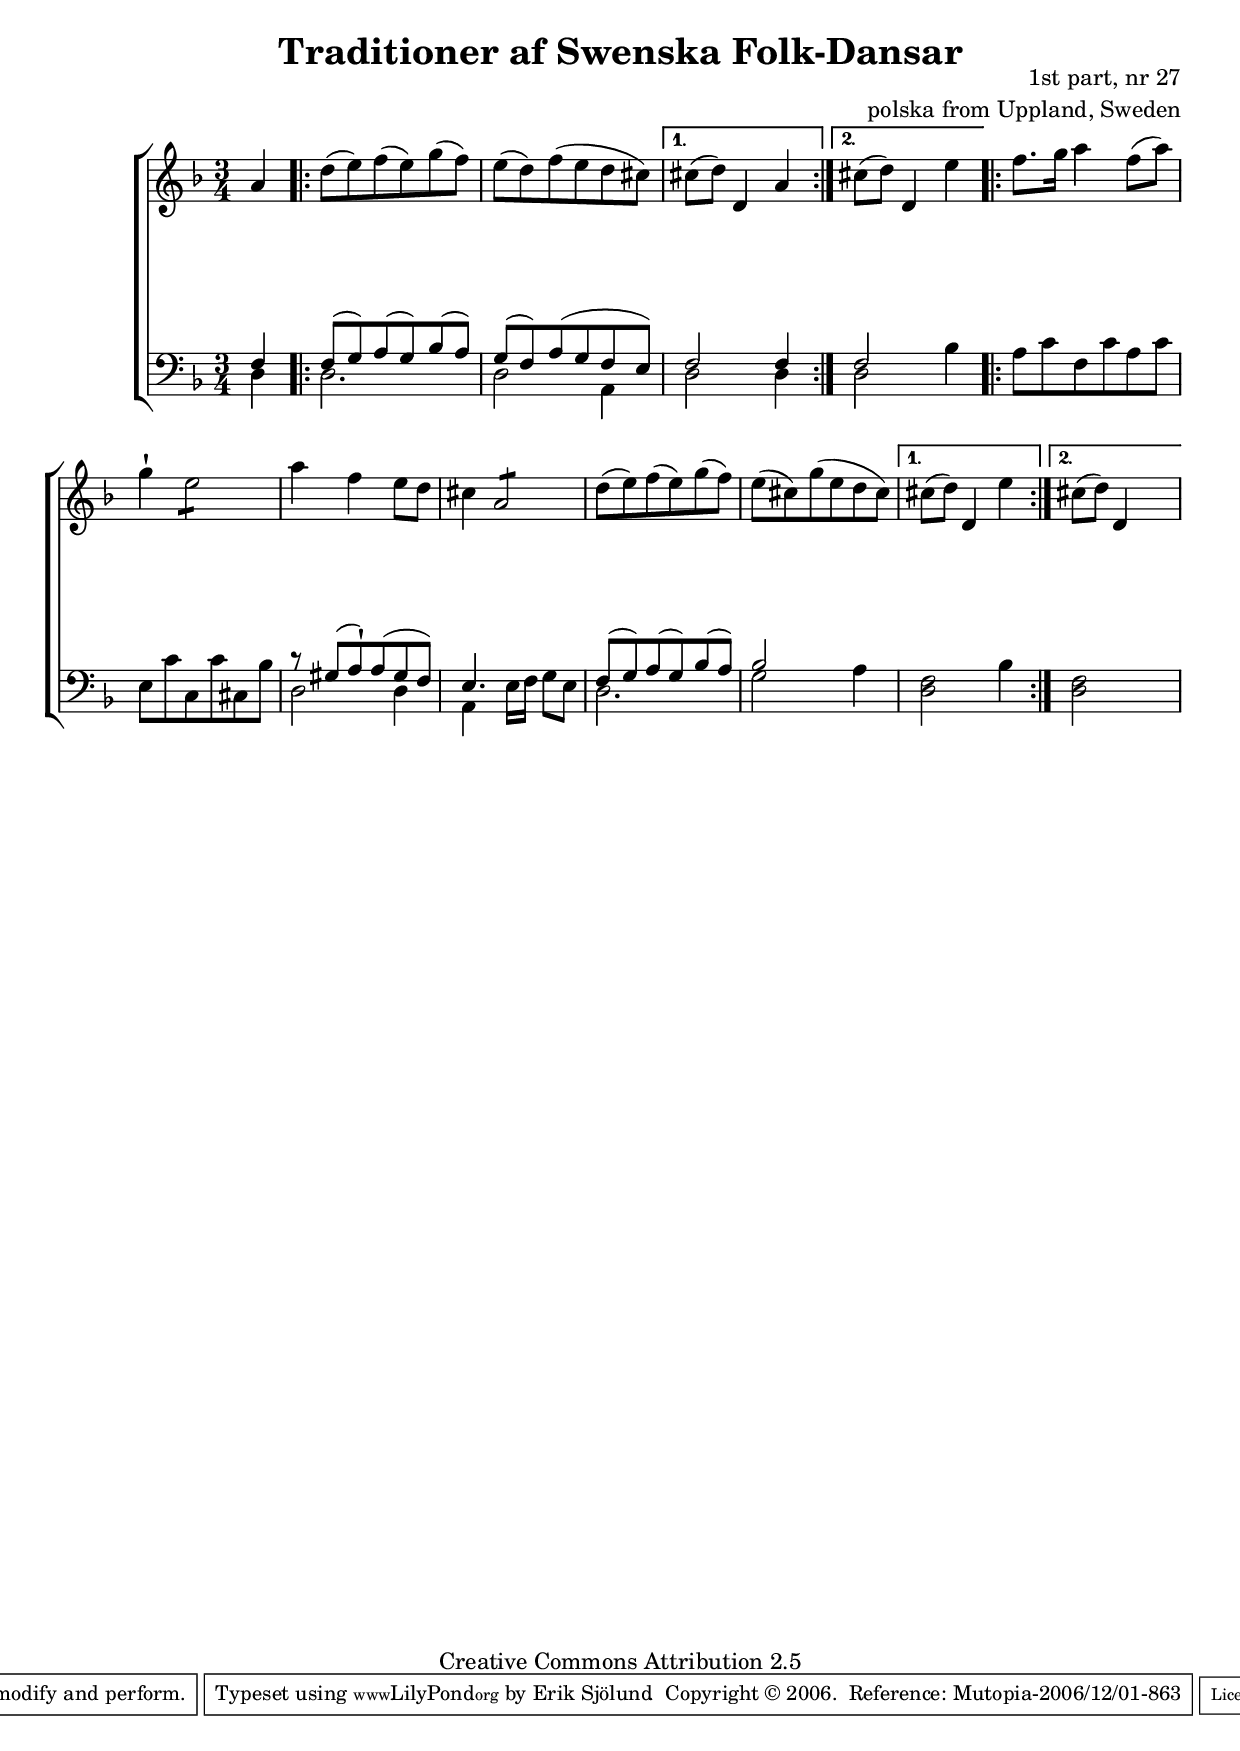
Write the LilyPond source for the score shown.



\header {
    title = "Traditioner af Swenska Folk-Dansar"
    opus = \markup {
         \column  {
          \right-align  "1st part, nr 27"
   \right-align "polska from Uppland, Sweden" 
}
 } 
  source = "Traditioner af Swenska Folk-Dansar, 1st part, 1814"



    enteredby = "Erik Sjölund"
				% mutopia headers.

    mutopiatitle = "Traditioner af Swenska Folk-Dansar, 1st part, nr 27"

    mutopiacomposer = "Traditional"
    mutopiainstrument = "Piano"
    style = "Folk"
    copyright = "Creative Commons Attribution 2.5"
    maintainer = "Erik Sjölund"
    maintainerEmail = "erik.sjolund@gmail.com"




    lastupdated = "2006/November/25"
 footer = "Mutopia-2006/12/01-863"
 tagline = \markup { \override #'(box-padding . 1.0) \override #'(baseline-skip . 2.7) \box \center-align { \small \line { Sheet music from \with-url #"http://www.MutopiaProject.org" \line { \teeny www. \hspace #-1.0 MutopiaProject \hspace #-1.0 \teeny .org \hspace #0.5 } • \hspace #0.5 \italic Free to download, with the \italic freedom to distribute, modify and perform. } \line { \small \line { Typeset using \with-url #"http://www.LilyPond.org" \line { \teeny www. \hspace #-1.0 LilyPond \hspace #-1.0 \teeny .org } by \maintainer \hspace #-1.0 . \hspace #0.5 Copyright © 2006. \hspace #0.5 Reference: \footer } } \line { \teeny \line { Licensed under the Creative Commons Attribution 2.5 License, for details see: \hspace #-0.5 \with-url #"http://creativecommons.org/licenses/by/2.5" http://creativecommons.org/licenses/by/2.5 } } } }
  }




     \version "2.8.5"









global={
  \key d \minor
  \time 3/4
}
    
upper = {
  \global
\partial 4 a'4
  \repeat volta 2 
{
	d''8( e'') f''( e'') g''( f'') |
	e''( d'') f''( e'' d'' cis'') |

  }
\alternative { {
	cis''8( d'') d'4 a' |
} {
	cis''8( d'') d'4 e'' |
} }
  \repeat volta 2 
{

	f''8. g''16 a''4 f''8( a'') |
%5
	g''4 \staccatissimo \repeat "tremolo" 4 e''8 |
	a''4 f'' e''8 d'' |
	cis''4 \repeat "tremolo" 4 a'8  |
	d''8( e'') f''( e'') g''( f'') |
	e''( cis'') g''( e'' d'' cis'') |
%10


  }
\alternative { {

	cis''8( d'') d'4 e''4

} {
	cis''8( d'') d'4 s4
} }


}

lower = {
  \global \clef bass
\partial 4 << { f4 } \\ { d4 } >> 
  \repeat volta 2 
{

<< {	f8( g) a( g) bes( a) |
	g( f) a( g f e) } \\ { d2. d2 a,4  } >> 
  }
\alternative { {
	<< { f2 } \\ { d2 } >> << { f4 } \\ { d4 } >>  
} {
	<< { f2 } \\ { d2 } >>   bes4 
} }
  \repeat volta 2 
{

	a8 c' f c' a c' |
%5
	e c' c c' cis bes |
<< {	r gis( a \staccatissimo) a( gis f) |
	e4. } \\ { d2 d4 a,4 } >> e16 f g8 e |
<<	{ f( g) a( g) bes( a) bes2 } \\ { d2. g2 } >> 
	 a4 |
%10


  }
\alternative { {
	<d f>2 bes4 
} {
	<d f>2 s4
} }
}
    
dynamics = { 
\partial 4 s4
  \repeat volta 2 { s2.*2 }
\alternative { {
s2.
} {
s2.
} }
  \repeat volta 2 { s2.*6 }
\alternative { {
s2.
} {
s2.
} }

}
  



\score {
  \new PianoStaff \with{systemStartDelimiter = #'SystemStartBracket } <<
    \new Staff = "upper" \upper
    \new Dynamics = "dynamics" \dynamics
    \new Staff = "lower" <<
      \clef bass
      \lower
    >>
  >>

  \layout {
    \context {
      \type "Engraver_group"
      \name Dynamics
      \alias Voice % So that \cresc works, for example.
      \consists "Output_property_engraver"
%      \override VerticalAxisGroup #'minimum-Y-extent = #'(-1 . 1)
      \consists "Piano_pedal_engraver"
      \consists "Script_engraver"
      \consists "Dynamic_engraver"
      \consists "Text_engraver"
      \override TextScript #'font-size = #2
      \override TextScript #'font-shape = #'italic

      \override DynamicText #'extra-offset = #'(0 . 2.5)
      \override Hairpin #'extra-offset = #'(0 . 2.5)


      \consists "Skip_event_swallow_translator"
      \consists "Axis_group_engraver"
    }
    \context {\Score \remove "Bar_number_engraver"}
    \context {
      \PianoStaff
      \accepts Dynamics
   \override VerticalAlignment #'forced-distance = #7
  \override SpanBar #'transparent = ##t

    }
  }
}

          


mididynamics = { \dynamics } 
midiupper = { \upper }
midilower = { \lower }

          




\score {
  \unfoldRepeats
  \new PianoStaff <<
    \new Staff = "upper" <<  \midiupper  \mididynamics >>
    \new Staff = "lower" <<  \midilower  \mididynamics >>
  >>
  \midi {
    \context {
      \type "Performer_group"
      \name Dynamics
      \consists "Piano_pedal_performer"
    }
    \context {
      \PianoStaff
      \accepts Dynamics
    }
 \tempo 4=100    
  }
}






  



